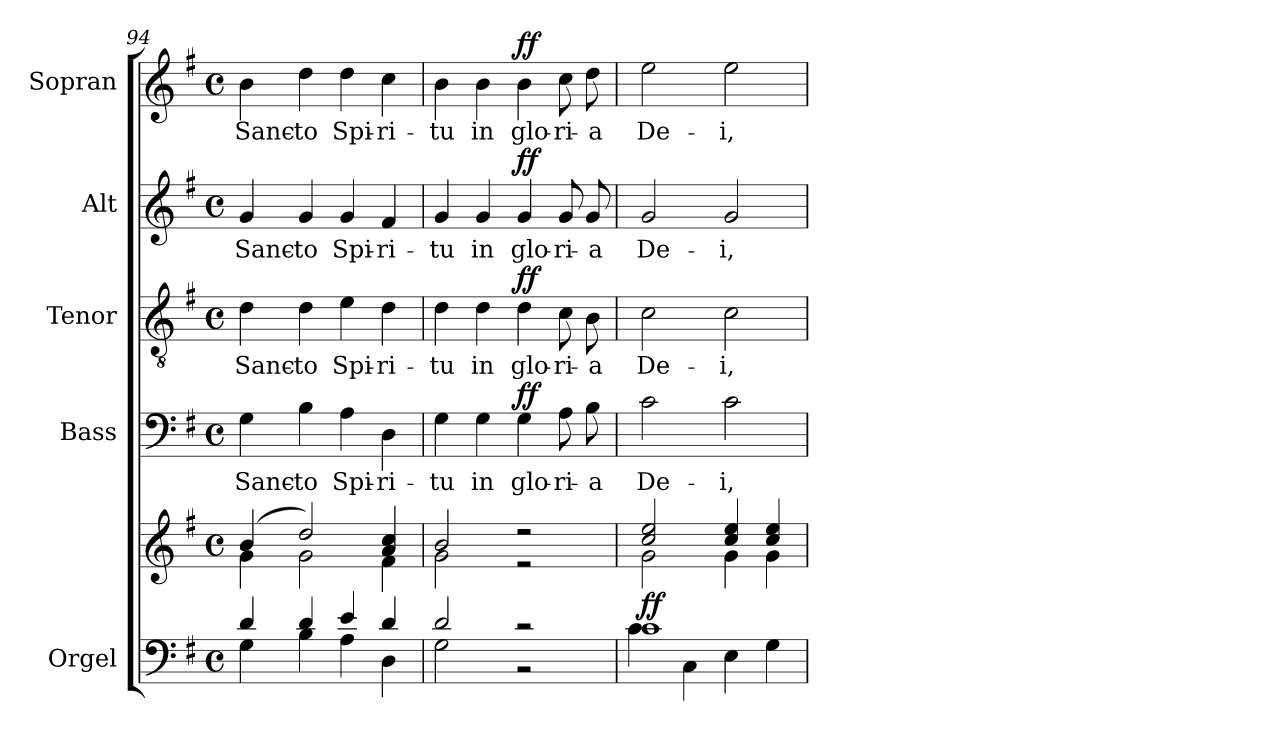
**kern	**kern	**dynam	**kern	**text	**dynam	**kern	**text	**dynam	**kern	**text	**dynam	**kern	**text	**dynam
*part5	*part5	*part5	*part4	*part4	*part4	*part3	*part3	*part3	*part2	*part2	*part2	*part1	*part1	*part1
*staff6	*staff5	*staff5/6	*staff4	*staff4	*staff4	*staff3	*staff3	*staff3	*staff2	*staff2	*staff2	*staff1	*staff1	*staff1
*I"Orgel	*	*	*I"Bass	*	*	*I"Tenor	*	*	*I"Alt	*	*	*I"Sopran	*	*
*I'Org.	*	*	*I'B.	*	*	*I'T.	*	*	*I'A.	*	*	*I'S.	*	*
!!LO:PB:g=z
*clefF4	*clefG2	*	*clefF4	*	*	*clefGv2	*	*	*clefG2	*	*	*clefG2	*	*
*k[f#]	*k[f#]	*	*k[f#]	*	*	*k[f#]	*	*	*k[f#]	*	*	*k[f#]	*	*
*G:	*G:	*	*G:	*	*	*G:	*	*	*G:	*	*	*G:	*	*
*M4/4	*M4/4	*	*M4/4	*	*	*M4/4	*	*	*M4/4	*	*	*M4/4	*	*
*met(c)	*met(c)	*	*met(c)	*	*	*met(c)	*	*	*met(c)	*	*	*met(c)	*	*
=94	=94	=94	=94	=94	=94	=94	=94	=94	=94	=94	=94	=94	=94	=94
*^	*^	*	*	*	*	*	*	*	*	*	*	*	*	*
!	!	!	!	!	!	!LO:LY:b	!	!	!LO:LY:b	!	!	!LO:LY:b	!	!	!LO:LY:b	!
4d/	4G\	(4b/	4g\	.	4G\	Sanc-	.	4d\	Sanc-	.	4g/	Sanc-	.	4b\	Sanc-	.
!	!	!	!	!	!	!LO:LY:b	!	!	!LO:LY:b	!	!	!LO:LY:b	!	!	!LO:LY:b	!
4d/	4B\	2dd/)	2g\	.	4B\	-to	.	4d\	-to	.	4g/	-to	.	4dd\	-to	.
!	!	!	!	!	!	!LO:LY:b	!	!	!LO:LY:b	!	!	!LO:LY:b	!	!	!LO:LY:b	!
4e/	4A\	.	.	.	4A\	Spi-	.	4e\	Spi-	.	4g/	Spi-	.	4dd\	Spi-	.
!	!	!	!	!	!	!LO:LY:b	!	!	!LO:LY:b	!	!	!LO:LY:b	!	!	!LO:LY:b	!
4d/	4D\	4a/ 4cc/	4f#\	.	4D\	-ri-	.	4d\	-ri-	.	4f#/	-ri-	.	4cc\	-ri-	.
=95	=95	=95	=95	=95	=95	=95	=95	=95	=95	=95	=95	=95	=95	=95	=95	=95
!	!	!	!	!	!	!LO:LY:b	!	!	!LO:LY:b	!	!	!LO:LY:b	!	!	!LO:LY:b	!
2d/	2G\	2b/	2g\	.	4G\	-tu	.	4d\	-tu	.	4g/	-tu	.	4b\	-tu	.
!	!	!	!	!	!	!LO:LY:b	!	!	!LO:LY:b	!	!	!LO:LY:b	!	!	!LO:LY:b	!
.	.	.	.	.	4G\	in	.	4d\	in	.	4g/	in	.	4b\	in	.
!	!	!	!	!	!	!LO:LY:b	!LO:DY:a	!	!LO:LY:b	!LO:DY:a	!	!LO:LY:b	!LO:DY:a	!	!LO:LY:b	!LO:DY:a
2r	2r	2r	2r	.	4G\	glo-	ff	4d\	glo-	ff	4g/	glo-	ff	4b\	glo-	ff
!	!	!	!	!	!	!LO:LY:b	!	!	!LO:LY:b	!	!	!LO:LY:b	!	!	!LO:LY:b	!
.	.	.	.	.	8A\	-ri-	.	8c\	-ri-	.	8g/	-ri-	.	8cc\	-ri-	.
!	!	!	!	!	!	!LO:LY:b	!	!	!LO:LY:b	!	!	!LO:LY:b	!	!	!LO:LY:b	!
.	.	.	.	.	8B\	-a	.	8B\	-a	.	8g/	-a	.	8dd\	-a	.
=96	=96	=96	=96	=96	=96	=96	=96	=96	=96	=96	=96	=96	=96	=96	=96	=96
!	!	!	!	!LO:DY:b	!	!LO:LY:b	!	!	!LO:LY:b	!	!	!LO:LY:b	!	!	!LO:LY:b	!
1c	4c\	2cc/ 2ee/	2g\	ff	2c\	De-	.	2c\	De-	.	2g/	De-	.	2ee\	De-	.
.	4C\	.	.	.	.	.	.	.	.	.	.	.	.	.	.	.
!	!	!	!	!	!	!LO:LY:b	!	!	!LO:LY:b	!	!	!LO:LY:b	!	!	!LO:LY:b	!
.	4E\	4cc/ 4ee/	4g\	.	2c\	-i,	.	2c\	-i,	.	2g/	-i,	.	2ee\	-i,	.
.	4G\	4cc/ 4ee/	4g\	.	.	.	.	.	.	.	.	.	.	.	.	.
*v	*v	*	*	*	*	*	*	*	*	*	*	*	*	*	*	*
*	*v	*v	*	*	*	*	*	*	*	*	*	*	*	*	*
=	=	=	=	=	=	=	=	=	=	=	=	=	=	=
*-	*-	*-	*-	*-	*-	*-	*-	*-	*-	*-	*-	*-	*-	*-
